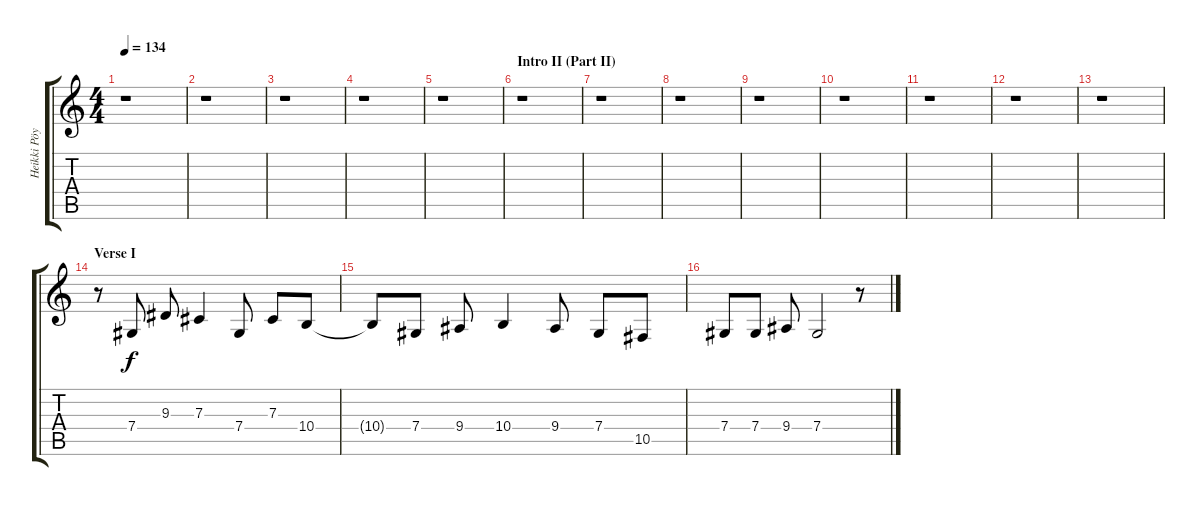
\track ("Heikki Pöyhiä - Vocals" "Heikki Pöy") {instrument lead2sawtooth}
\staff {score tabs}
\tuning (Eb4 Bb3 Gb3 Db3 Ab2 Eb2) {hide}
\ts (4 4)
\tempo 134
\clef g2
\ks c
r.1{dy f} |
r.1 |
r.1 |
r.1 |
r.1 |
\section ("" "Intro II (Part II)")
r.1 |
r.1 |
r.1 |
r.1 |
r.1 |
r.1 |
r.1 |
r.1 |
\section ("" "Verse I")
r.8 7.4.8 9.3.8 7.3.4 7.4.8 7.3.8 10.4.8 |
10.4{t}.8 7.4.8 9.4.8 10.4.4 9.4.8 7.4.8 10.5.8 |
7.4.8 7.4.8 9.4.8 7.4.2 r.8
